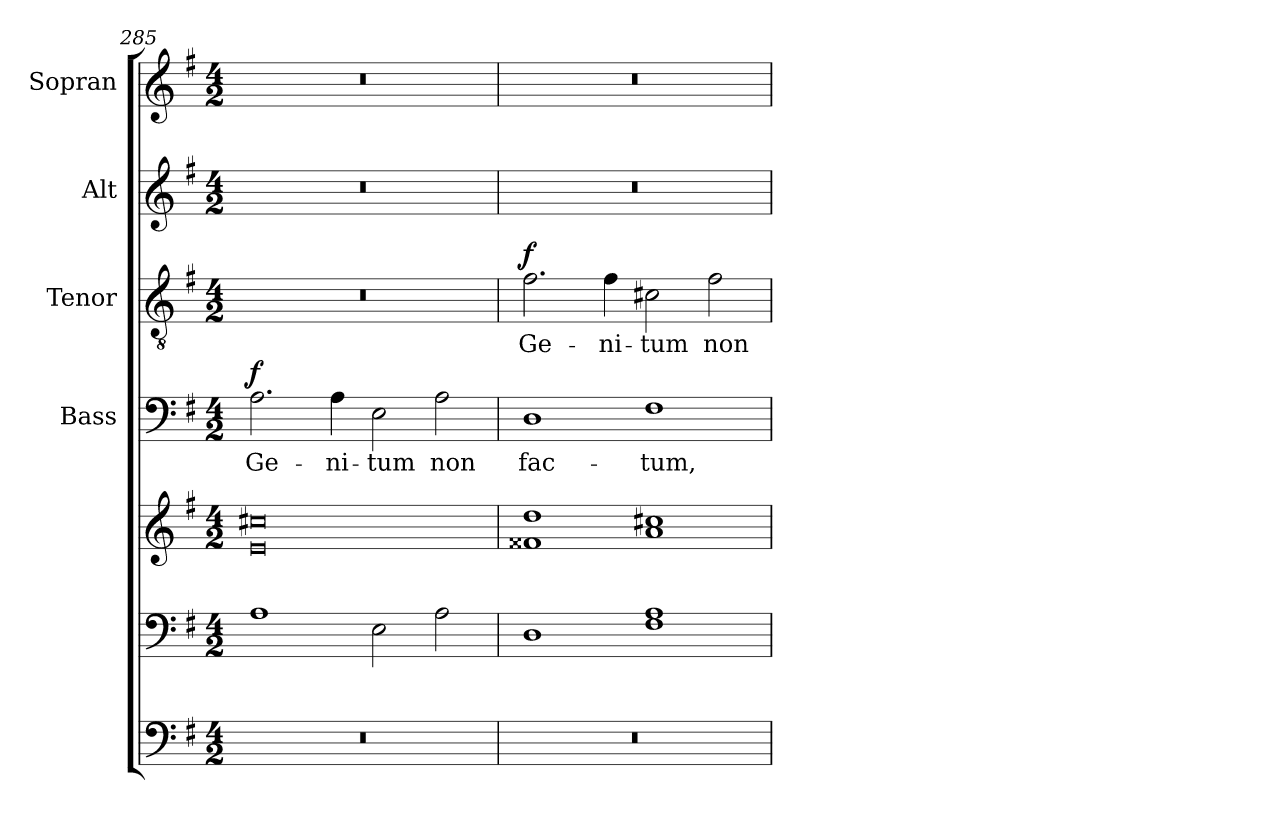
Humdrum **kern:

**kern	**kern	**kern	**kern	**text	**dynam	**kern	**text	**dynam	**kern	**kern
*part6	*part5	*part5	*part4	*part4	*part4	*part3	*part3	*part3	*part2	*part1
*staff7	*staff6	*staff5	*staff4	*staff4	*staff4	*staff3	*staff3	*staff3	*staff2	*staff1
*	*	*	*I"Bass	*	*	*I"Tenor	*	*	*I"Alt	*I"Sopran
*	*	*	*I'B.	*	*	*I'T.	*	*	*I'A.	*I'S.
*clefF4	*clefF4	*clefG2	*clefF4	*	*	*clefGv2	*	*	*clefG2	*clefG2
*k[f#]	*k[f#]	*k[f#]	*k[f#]	*	*	*k[f#]	*	*	*k[f#]	*k[f#]
*G:	*G:	*G:	*G:	*	*	*G:	*	*	*G:	*G:
*M4/2	*M4/2	*M4/2	*M4/2	*	*	*M4/2	*	*	*M4/2	*M4/2
=285	=285	=285	=285	=285	=285	=285	=285	=285	=285	=285
*	*	*^	*	*	*	*	*	*	*	*
!	!	!	!	!	!LO:LY:b	!LO:DY:a	!	!	!	!	!
0r	1A	0cc#X	0e	2.A\	Ge-	f	0r	.	.	0r	0r
!	!	!	!	!	!LO:LY:b	!	!	!	!	!	!
.	.	.	.	4A\	-ni-	.	.	.	.	.	.
!	!	!	!	!	!LO:LY:b	!	!	!	!	!	!
.	2E\	.	.	2E\	-tum	.	.	.	.	.	.
!	!	!	!	!	!LO:LY:b	!	!	!	!	!	!
.	2A\	.	.	2A\	non	.	.	.	.	.	.
=286	=286	=286	=286	=286	=286	=286	=286	=286	=286	=286	=286
!	!	!	!	!	!LO:LY:b	!	!	!LO:LY:b	!LO:DY:a	!	!
0r	1D	1dd	1f##	1D	fac-	.	2.f#\	Ge-	f	0r	0r
!	!	!	!	!	!	!	!	!LO:LY:b	!	!	!
.	.	.	.	.	.	.	4f#\	-ni-	.	.	.
!	!	!	!	!	!LO:LY:b	!	!	!LO:LY:b	!	!	!
.	1F# 1A	1cc#X	1a	1F#	-tum,	.	2c#X\	-tum	.	.	.
!	!	!	!	!	!	!	!	!LO:LY:b	!	!	!
.	.	.	.	.	.	.	2f#\	non	.	.	.
*	*	*v	*v	*	*	*	*	*	*	*	*
=	=	=	=	=	=	=	=	=	=	=
*-	*-	*-	*-	*-	*-	*-	*-	*-	*-	*-
